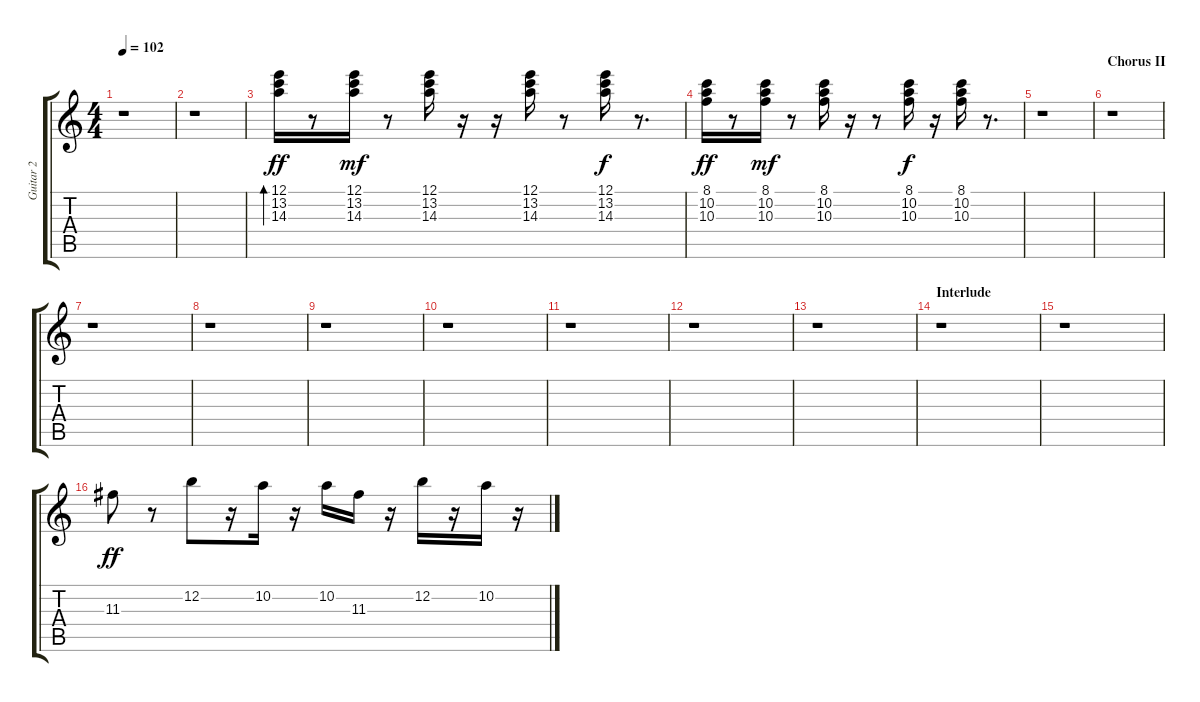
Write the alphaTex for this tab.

\track ("Guitar 2" "Guitar 2") {instrument electricguitarclean}
\staff {score tabs}
\tuning (E4 B3 G3 D3 A2 E2) {hide}
\ts (4 4)
\tempo 102
\clef g2
\ks c
r.1{dy f} |
r.1 |
(12.1 13.2 14.3).16{bd 120 dy ff} r.8 (12.1 13.2 14.3).16{dy mf} r.8 (12.1 13.2 14.3).16 r.16 r.16 (12.1 13.2 14.3).16 r.8 (12.1 13.2 14.3).16{dy f} r.8{d} |
(8.1 10.2 10.3).16{dy ff} r.8 (8.1 10.2 10.3).16{dy mf} r.8 (8.1 10.2 10.3).16 r.16 r.8 (8.1 10.2 10.3).16{dy f} r.16 (8.1 10.2 10.3).16 r.8{d} |
r.1 |
\section ("" "Chorus II")
r.1 |
r.1 |
r.1 |
r.1 |
r.1 |
r.1 |
r.1 |
r.1 |
\section ("" "Interlude")
r.1 |
r.1 |
11.3.8{dy ff instrument electricguitarclean} r.8 12.2.8 r.16 10.2.16 r.16 10.2.16 11.3.16 r.16 12.2.16 r.16 10.2.16 r.16
